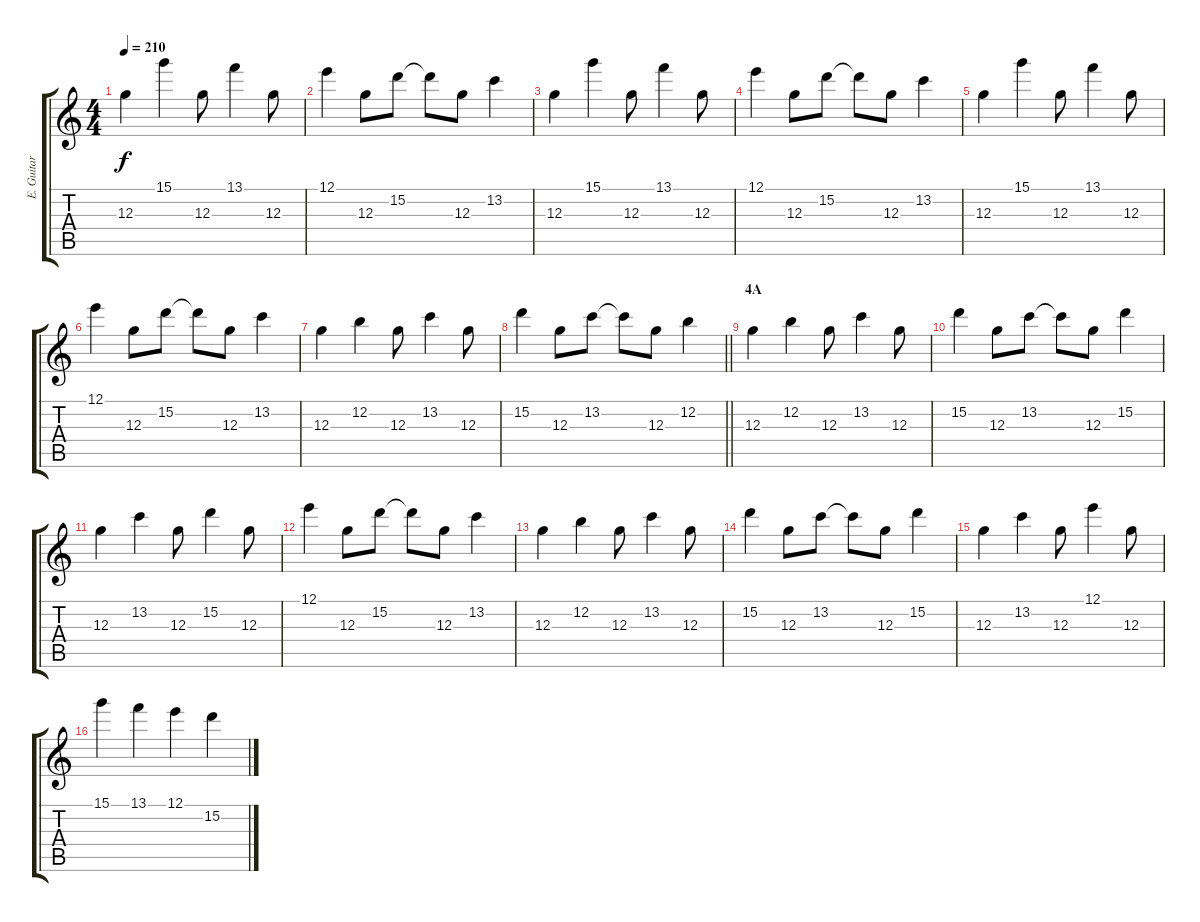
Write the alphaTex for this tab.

\track ("E. Guitar I" "E. Guitar ") {instrument overdrivenguitar}
\staff {score tabs}
\tuning (E4 B3 G3 D3 A2 E2) {hide}
\ts (4 4)
\tempo 210
\clef g2
\ks c
12.3.4{dy f} 15.1.4 12.3.8 13.1.4 12.3.8 |
12.1.4 12.3.8 15.2.8 15.2{t}.8 12.3.8 13.2.4 |
12.3.4 15.1.4 12.3.8 13.1.4 12.3.8 |
12.1.4 12.3.8 15.2.8 15.2{t}.8 12.3.8 13.2.4 |
12.3.4 15.1.4 12.3.8 13.1.4 12.3.8 |
12.1.4 12.3.8 15.2.8 15.2{t}.8 12.3.8 13.2.4 |
12.3.4 12.2.4 12.3.8 13.2.4 12.3.8 |
\barLineRight lightlight
15.2.4 12.3.8 13.2.8 13.2{t}.8 12.3.8 12.2.4 |
\section ("" "4A")
12.3.4 12.2.4 12.3.8 13.2.4 12.3.8 |
15.2.4 12.3.8 13.2.8 13.2{t}.8 12.3.8 15.2.4 |
12.3.4 13.2.4 12.3.8 15.2.4 12.3.8 |
12.1.4 12.3.8 15.2.8 15.2{t}.8 12.3.8 13.2.4 |
12.3.4 12.2.4 12.3.8 13.2.4 12.3.8 |
15.2.4 12.3.8 13.2.8 13.2{t}.8 12.3.8 15.2.4 |
12.3.4 13.2.4 12.3.8 12.1.4 12.3.8 |
15.1.4 13.1.4 12.1.4 15.2.4
